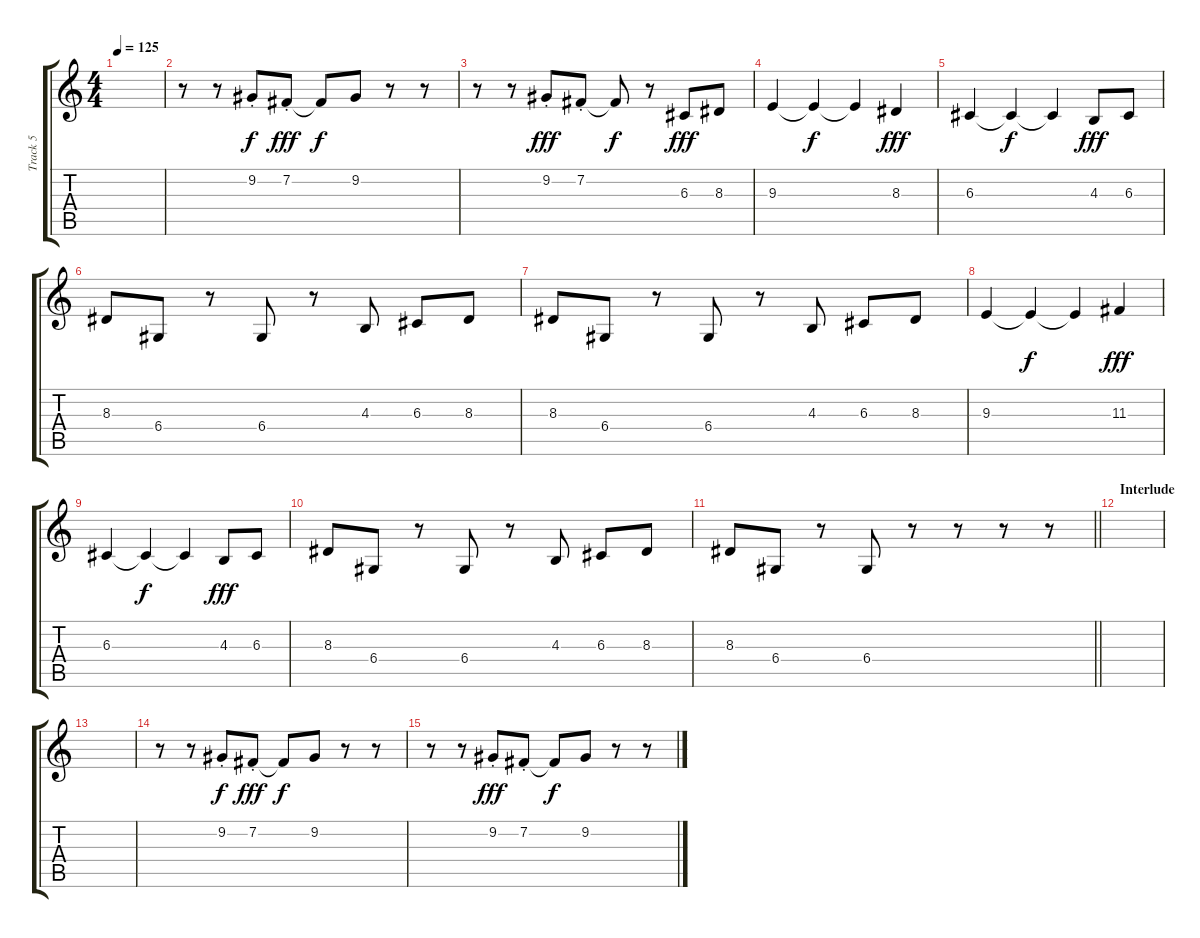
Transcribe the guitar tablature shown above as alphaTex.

\track ("Track 5" "Track 5") {instrument clarinet}
\staff {score tabs}
\tuning (E4 B3 G3 D3 A2 E2) {hide}
\ts (4 4)
\tempo 125
\clef g2
\ks c
|
r.8 r.8 9.2{st}.8 7.2{st}.8{dy fff} 7.2{t}.8{dy f} 9.2.8 r.8 r.8 |
r.8 r.8 9.2{st}.8{dy fff} 7.2{st}.8 7.2{t}.8{dy f} r.8 6.3.8{dy fff} 8.3.8 |
9.3.4 9.3{t}.4{dy f} 9.3{t}.4 8.3.4{dy fff} |
6.3.4 6.3{t}.4{dy f} 6.3{t}.4 4.3.8{dy fff} 6.3.8 |
8.3.8 6.4.8 r.8 6.4.8 r.8 4.3.8 6.3.8 8.3.8 |
8.3.8 6.4.8 r.8 6.4.8 r.8 4.3.8 6.3.8 8.3.8 |
9.3.4 9.3{t}.4{dy f} 9.3{t}.4 11.3.4{dy fff} |
6.3.4 6.3{t}.4{dy f} 6.3{t}.4 4.3.8{dy fff} 6.3.8 |
8.3.8 6.4.8 r.8 6.4.8 r.8 4.3.8 6.3.8 8.3.8 |
\barLineRight lightlight
8.3.8 6.4.8 r.8 6.4.8 r.8 r.8 r.8 r.8 |
\section ("" "Interlude")
|
|
r.8 r.8 9.2{st}.8{dy f} 7.2{st}.8{dy fff} 7.2{t}.8{dy f} 9.2.8 r.8 r.8 |
r.8 r.8 9.2{st}.8{dy fff} 7.2{st}.8 7.2{t}.8{dy f} 9.2.8 r.8 r.8
